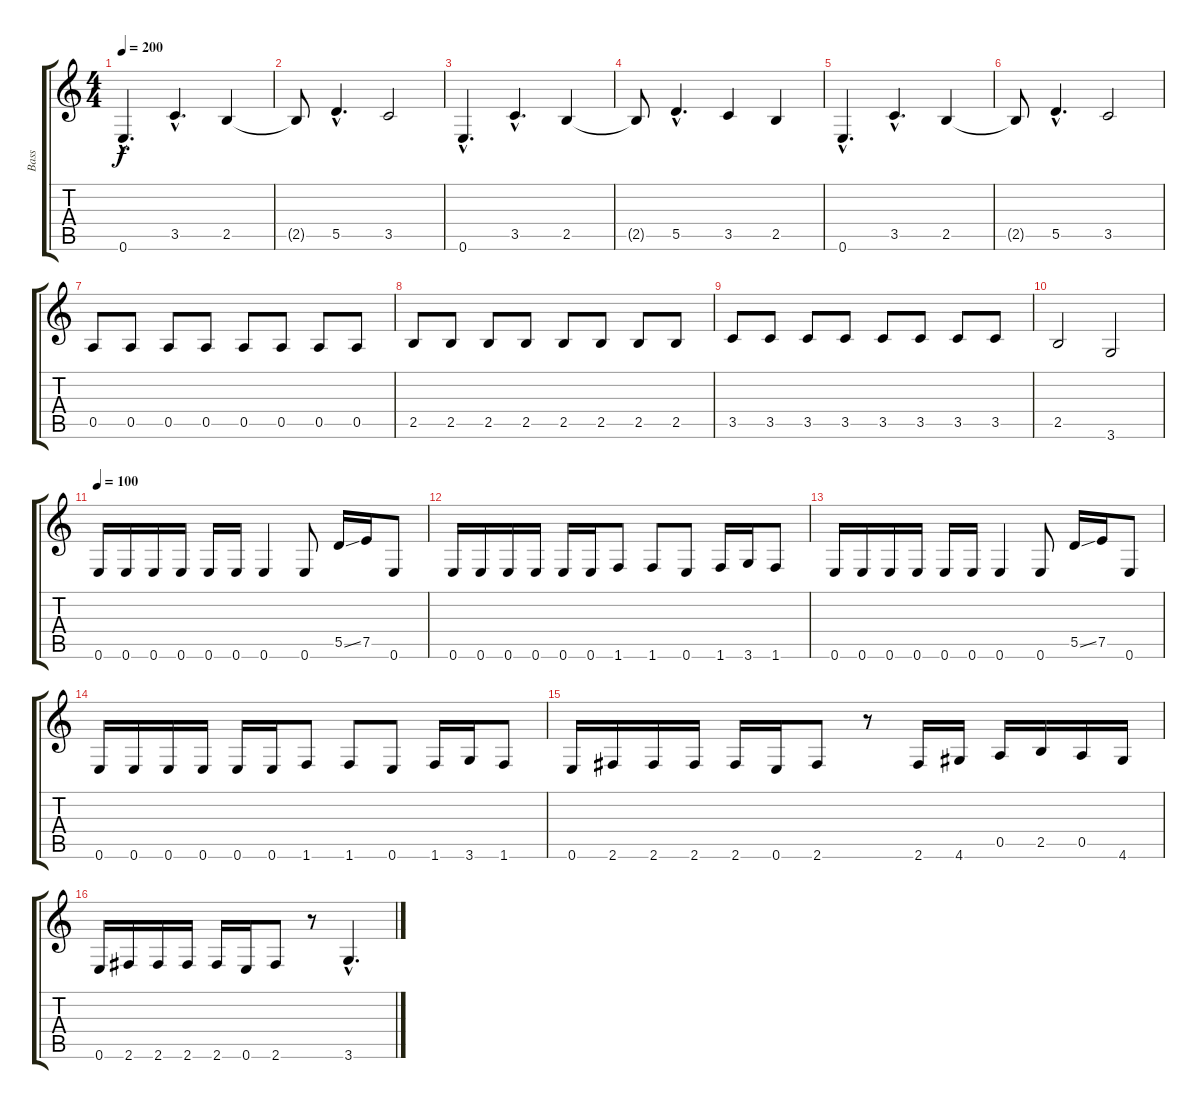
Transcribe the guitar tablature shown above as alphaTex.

\track ("Bass" "Bass") {instrument electricbassfinger}
\staff {score tabs}
\tuning (E4 B3 G3 D3 A2 E2) {hide}
\ts (4 4)
\tempo 200
\clef g2
\ks c
0.6{hac}.4{d dy f} 3.5{hac}.4{d} 2.5.4 |
2.5{t}.8 5.5{hac}.4{d} 3.5.2 |
0.6{hac}.4{d} 3.5{hac}.4{d} 2.5.4 |
2.5{t}.8 5.5{hac}.4{d} 3.5.4 2.5.4 |
0.6{hac}.4{d} 3.5{hac}.4{d} 2.5.4 |
2.5{t}.8 5.5{hac}.4{d} 3.5.2 |
0.5.8 0.5.8 0.5.8 0.5.8 0.5.8 0.5.8 0.5.8 0.5.8 |
2.5.8 2.5.8 2.5.8 2.5.8 2.5.8 2.5.8 2.5.8 2.5.8 |
3.5.8 3.5.8 3.5.8 3.5.8 3.5.8 3.5.8 3.5.8 3.5.8 |
2.5.2 3.6.2 |
\tempo 100
0.6.16 0.6.16 0.6.16 0.6.16 0.6.16 0.6.16 0.6.4 0.6.8 5.5{ss}.16 7.5.16 0.6.8 |
0.6.16 0.6.16 0.6.16 0.6.16 0.6.16 0.6.16 1.6.8 1.6.8 0.6.8 1.6.16 3.6.16 1.6.8 |
0.6.16 0.6.16 0.6.16 0.6.16 0.6.16 0.6.16 0.6.4 0.6.8 5.5{ss}.16 7.5.16 0.6.8 |
0.6.16 0.6.16 0.6.16 0.6.16 0.6.16 0.6.16 1.6.8 1.6.8 0.6.8 1.6.16 3.6.16 1.6.8 |
0.6.16 2.6.16 2.6.16 2.6.16 2.6.16 0.6.16 2.6.8 r.8 2.6.16 4.6.16 0.5.16 2.5.16 0.5.16 4.6.16 |
0.6.16 2.6.16 2.6.16 2.6.16 2.6.16 0.6.16 2.6.8 r.8 3.6{hac}.4{d}
